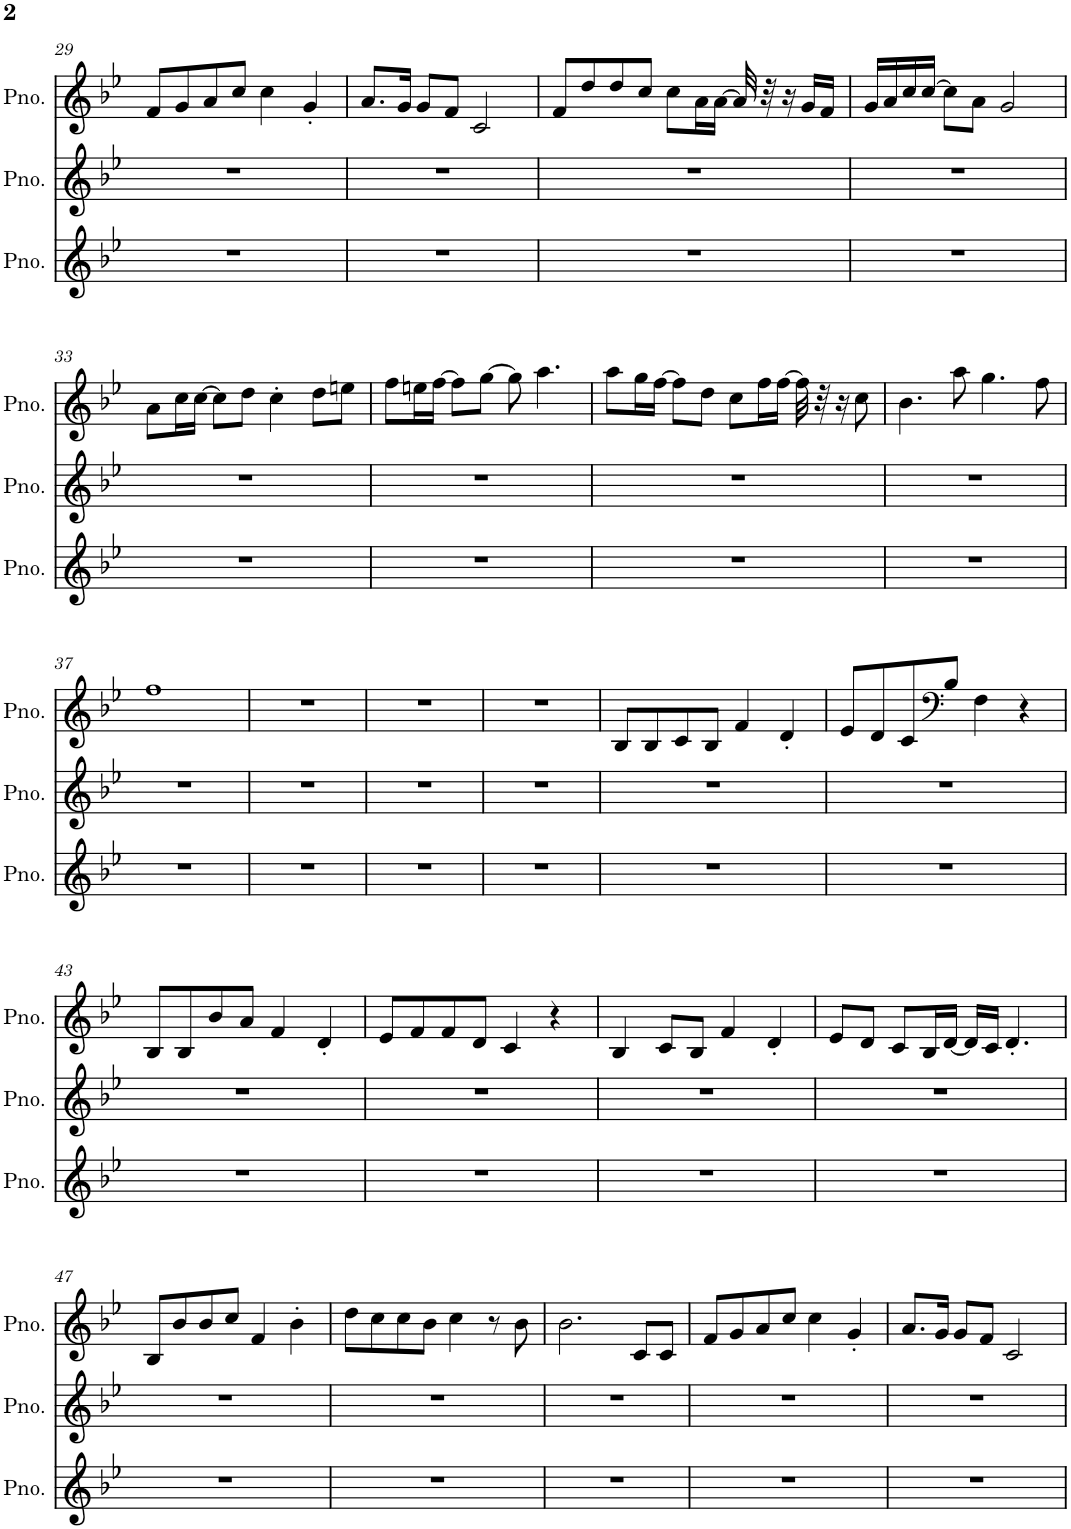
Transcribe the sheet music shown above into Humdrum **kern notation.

**kern	**kern	**kern
*part3	*part2	*part1
*staff3	*staff2	*staff1
*I"钢琴, FL Keys #3	*I"钢琴, FL Keys #2	*I"钢琴, FL Keys
!!LO:PB:g=z
*clefG2	*clefG2	*clefF4
*k[b-e-]	*k[b-e-]	*k[b-e-]
*M4/4	*M4/4	*M4/4
=29	=29	=29
1r	1r	8f/L
.	.	8g/
.	.	8a/
.	.	8cc/J
.	.	4cc\
.	.	4g'/
=30	=30	=30
1r	1r	8.a/L
.	.	16g/Jk
.	.	8g/L
.	.	8f/J
.	.	2c/
=31	=31	=31
1r	1r	8f/L
.	.	8dd/
.	.	8dd/
.	.	8cc/J
.	.	8cc\L
.	.	16a\L
.	.	[16a\JJ
.	.	32a/]
.	.	32r
.	.	16r
.	.	16g/LL
.	.	16f/JJ
=32	=32	=32
1r	1r	16g/LL
.	.	16a/
.	.	16cc/
.	.	[16cc/JJ
.	.	8cc\L]
.	.	8a\J
.	.	2g/
!!LO:LB:g=z
=33	=33	=33
1r	1r	8a\L
.	.	16cc\L
.	.	[16cc\JJ
.	.	8cc\L]
.	.	8dd\J
.	.	4cc'\
.	.	8dd\L
.	.	8een\J
=34	=34	=34
1r	1r	8ff\L
.	.	16een\L
.	.	[16ff\JJ
.	.	8ff\L]
.	.	[8gg\J
.	.	8gg\]
.	.	4.aa\
=35	=35	=35
1r	1r	8aa\L
.	.	16gg\L
.	.	[16ff\JJ
.	.	8ff\L]
.	.	8dd\J
.	.	8cc\L
.	.	16ff\L
.	.	[16ff\JJ
.	.	32ff\]
.	.	32r
.	.	16r
.	.	8cc\
=36	=36	=36
1r	1r	4.b-\
.	.	8aa\
.	.	4.gg\
.	.	8ff\
!!LO:LB:g=z
=37	=37	=37
1r	1r	1ff
=38	=38	=38
1r	1r	1r
=39	=39	=39
1r	1r	1r
=40	=40	=40
1r	1r	1r
=41	=41	=41
1r	1r	8B-/L
.	.	8B-/
.	.	8c/
.	.	8B-/J
.	.	4f/
.	.	4d'/
=42	=42	=42
1r	1r	8e-/L
.	.	8d/
.	.	8c/
*	*	*clefF4
.	.	8B-/J
.	.	4F\
.	.	4r
!!LO:LB:g=z
=43	=43	=43
1r	1r	8B-/L
.	.	8B-/
.	.	8b-/
.	.	8a/J
.	.	4f/
.	.	4d'/
=44	=44	=44
1r	1r	8e-/L
.	.	8f/
.	.	8f/
.	.	8d/J
.	.	4c/
.	.	4r
=45	=45	=45
1r	1r	4B-/
.	.	8c/L
.	.	8B-/J
.	.	4f/
.	.	4d'/
=46	=46	=46
1r	1r	8e-/L
.	.	8d/J
.	.	8c/L
.	.	16B-/L
.	.	[16d/JJ
.	.	16d/LL]
.	.	16c/JJ
.	.	4.d'/
!!LO:LB:g=z
=47	=47	=47
1r	1r	8B-/L
.	.	8b-/
.	.	8b-/
.	.	8cc/J
.	.	4f/
.	.	4b-'\
=48	=48	=48
1r	1r	8dd\L
.	.	8cc\
.	.	8cc\
.	.	8b-\J
.	.	4cc\
.	.	8r
.	.	8b-\
=49	=49	=49
1r	1r	2.b-\
.	.	8c/L
.	.	8c/J
=50	=50	=50
1r	1r	8f/L
.	.	8g/
.	.	8a/
.	.	8cc/J
.	.	4cc\
.	.	4g'/
=51	=51	=51
1r	1r	8.a/L
.	.	16g/Jk
.	.	8g/L
.	.	8f/J
.	.	2c/
=	=	=
*-	*-	*-
